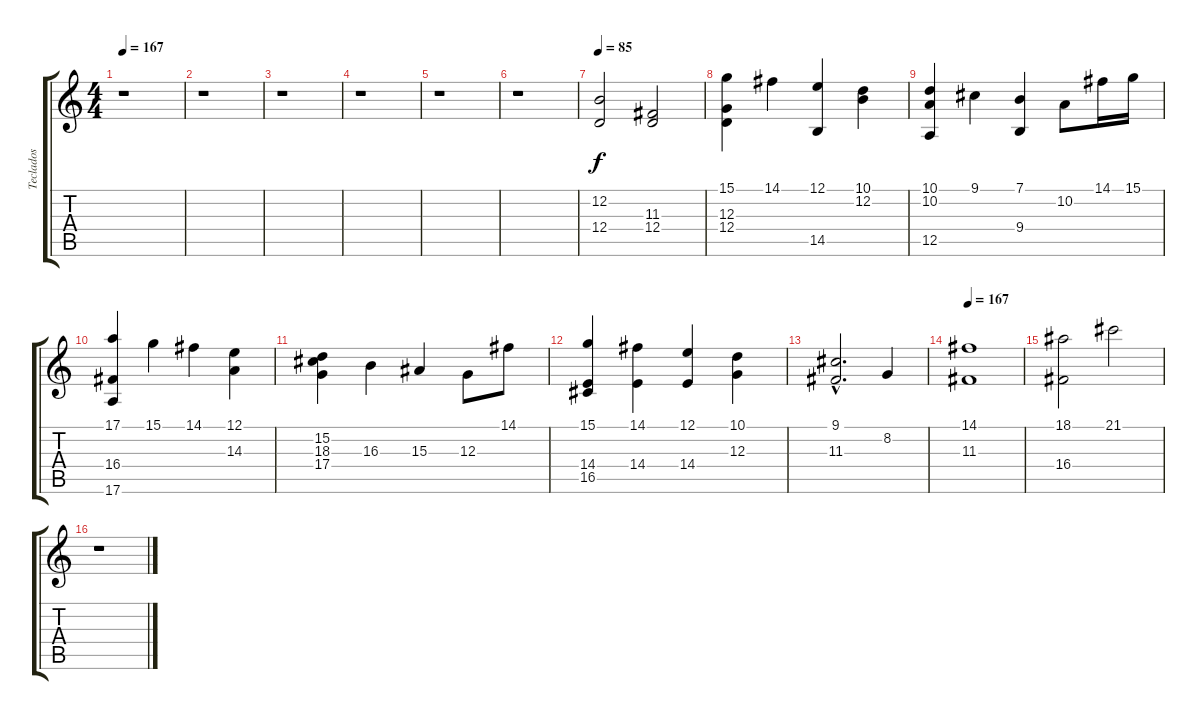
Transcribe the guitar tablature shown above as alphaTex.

\track ("Teclados" "Teclados") {instrument synthbrass1}
\staff {score tabs}
\tuning (E4 B3 G3 D3 A2 E2) {hide}
\ts (4 4)
\tempo 167
\clef g2
\ks c
r.1{dy f} |
r.1 |
r.1 |
r.1 |
r.1 |
r.1 |
\tempo 85
(12.2 12.4).2 (11.3 12.4).2 |
(15.1 12.3 12.4).4 14.1.4 (12.1 14.5).4 (10.1 12.2).4 |
(10.1 10.2 12.5).4 9.1.4 (7.1 9.4).4 10.2.8 14.1.16 15.1.16 |
(17.1 16.4 17.6).4 15.1.4 14.1.4 (12.1 14.3).4 |
(15.2 18.3 17.4).4 16.3.4 15.3.4 12.3.8 14.1.8 |
(15.1 14.4 16.5).4 (14.1 14.4).4 (12.1 14.4).4 (10.1 12.3).4 |
(9.1{hac} 11.3{hac}).2{d} 8.2.4 |
\tempo 167
(14.1 11.3).1 |
(18.1 16.4).2 21.1.2 |
r.1
